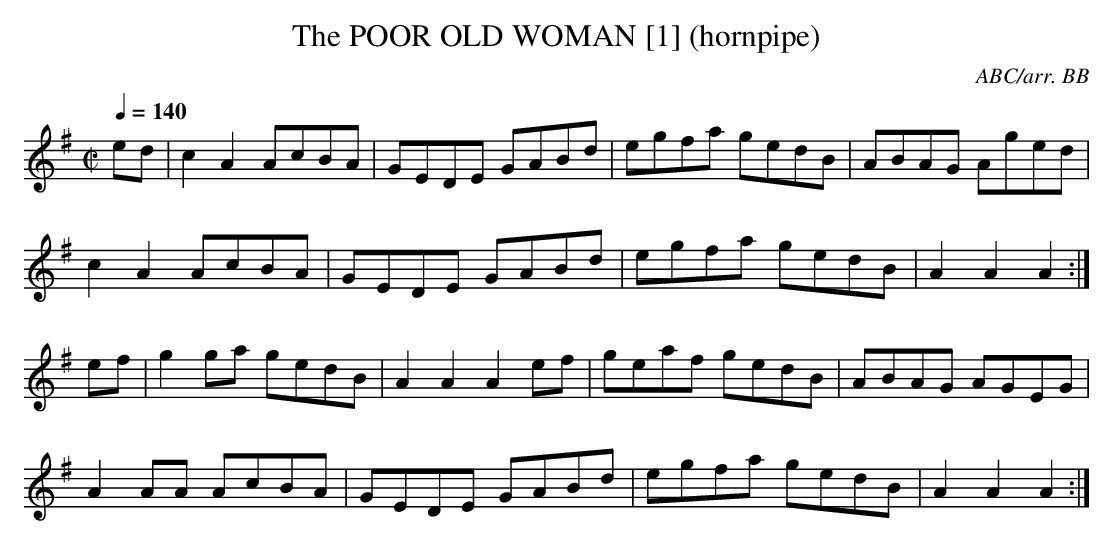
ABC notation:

X:1
T:POOR OLD WOMAN [1] (hornpipe), The
C:ABC/arr. BB
Q:1/4=140
L:1/8
M:C|
K:Ador
ed|c2A2 AcBA|GEDE GABd|egfa gedB|ABAG Aged|
c2A2 AcBA|GEDE GABd|egfa gedB|A2A2A2:|
ef|g2ga gedB|A2A2 A2ef|geaf gedB|ABAG AGEG|
A2AA AcBA|GEDE GABd|egfa gedB|A2A2A2:|
